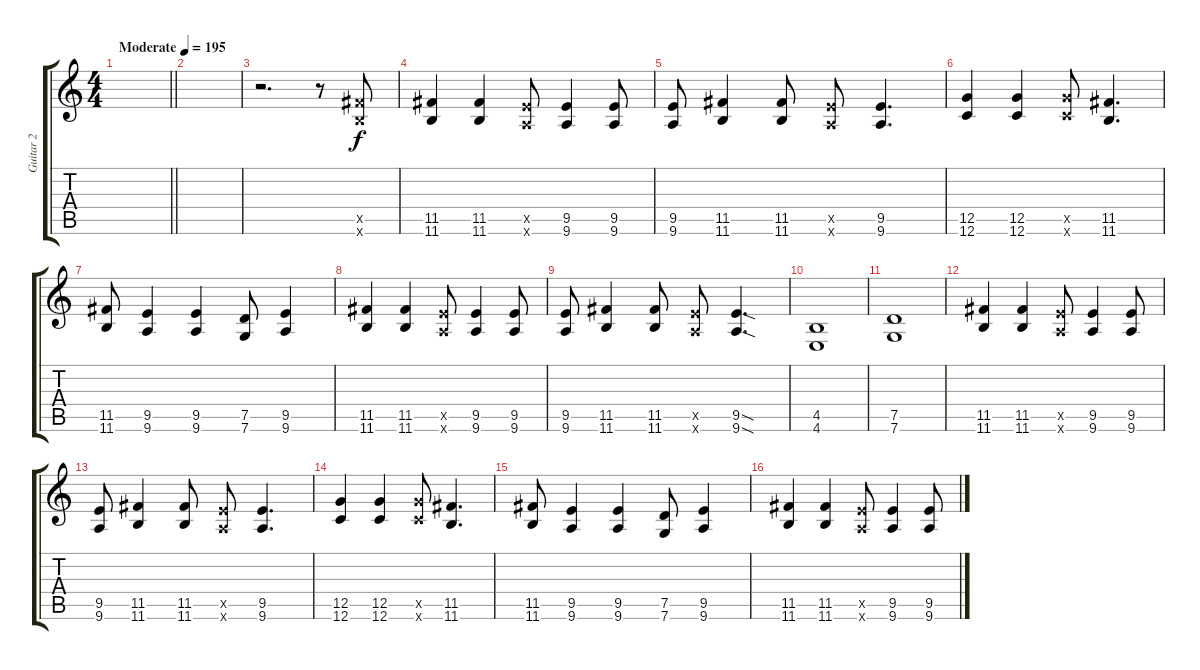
\track ("Guitar 2" "Guitar 2") {instrument distortionguitar}
\staff {score tabs}
\tuning (E4 C4 G3 C3 G2 C2) {hide}
\ts (4 4)
\tempo (195 "Moderate")
\clef g2
\barLineRight lightlight
\ks c
|
|
r.2{d} r.8 (11.5{x} 11.6{x}).8 |
(11.5 11.6).4 (11.5 11.6).4 (9.5{x} 9.6{x}).8 (9.5 9.6).4 (9.5 9.6).8 |
(9.5 9.6).8 (11.5 11.6).4 (11.5 11.6).8 (9.5{x} 9.6{x}).8 (9.5 9.6).4{d} |
(12.5 12.6).4 (12.5 12.6).4 (12.5{x} 12.6{x}).8 (11.5 11.6).4{d} |
(11.5 11.6).8 (9.5 9.6).4 (9.5 9.6).4 (7.5 7.6).8 (9.5 9.6).4 |
(11.5 11.6).4 (11.5 11.6).4 (9.5{x} 9.6{x}).8 (9.5 9.6).4 (9.5 9.6).8 |
(9.5 9.6).8 (11.5 11.6).4 (11.5 11.6).8 (9.5{x} 9.6{x}).8 (9.5{sod} 9.6{sod}).4{d} |
(4.5 4.6).1 |
(7.5 7.6).1 |
(11.5 11.6).4 (11.5 11.6).4 (9.5{x} 9.6{x}).8 (9.5 9.6).4 (9.5 9.6).8 |
(9.5 9.6).8 (11.5 11.6).4 (11.5 11.6).8 (9.5{x} 9.6{x}).8 (9.5 9.6).4{d} |
(12.5 12.6).4 (12.5 12.6).4 (12.5{x} 12.6{x}).8 (11.5 11.6).4{d} |
(11.5 11.6).8 (9.5 9.6).4 (9.5 9.6).4 (7.5 7.6).8 (9.5 9.6).4 |
(11.5 11.6).4 (11.5 11.6).4 (9.5{x} 9.6{x}).8 (9.5 9.6).4 (9.5 9.6).8
